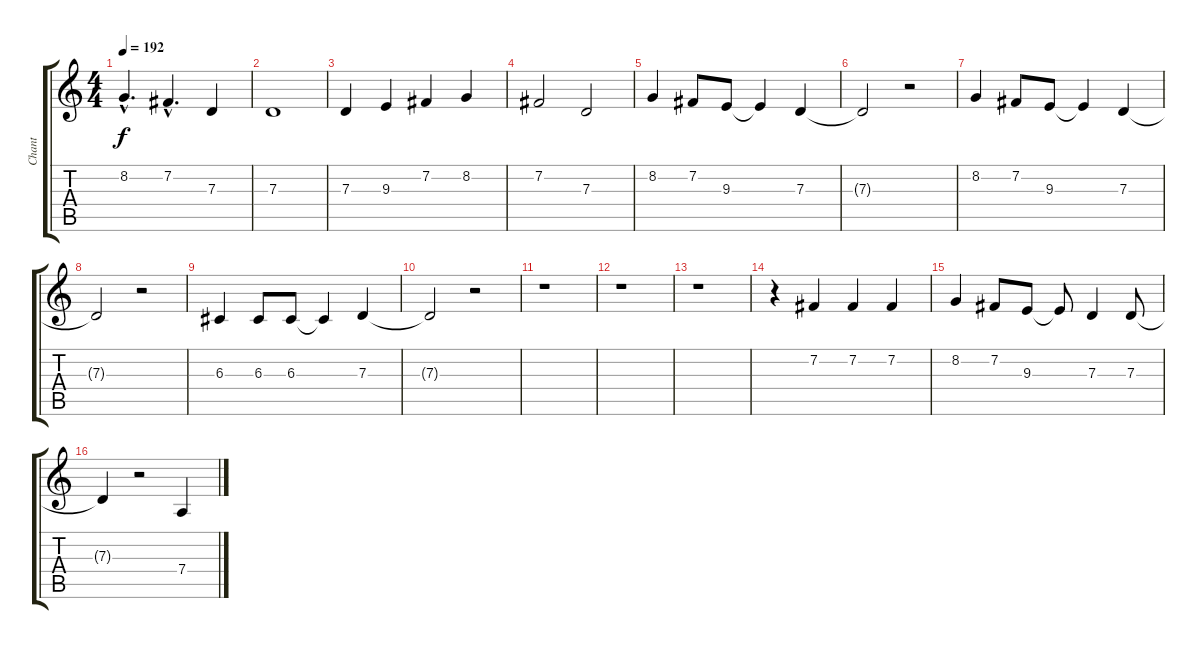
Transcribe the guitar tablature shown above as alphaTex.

\track ("Chant" "Chant") {instrument altosax}
\staff {score tabs}
\tuning (E4 B3 G3 D3 A2 E2) {hide}
\ts (4 4)
\tempo 192
\clef g2
\ks c
8.2{hac}.4{d dy f} 7.2{hac}.4{d} 7.3.4 |
7.3.1 |
7.3.4 9.3.4 7.2.4 8.2.4 |
7.2.2 7.3.2 |
8.2.4 7.2.8 9.3.8 9.3{t}.4 7.3.4 |
7.3{t}.2 r.2 |
8.2.4 7.2.8 9.3.8 9.3{t}.4 7.3.4 |
7.3{t}.2 r.2 |
6.3.4 6.3.8 6.3.8 6.3{t}.4 7.3.4 |
7.3{t}.2 r.2 |
r.1 |
r.1 |
r.1 |
r.4 7.2.4 7.2.4 7.2.4 |
8.2.4 7.2.8 9.3.8 9.3{t}.8 7.3.4 7.3.8 |
7.3{t}.4 r.2 7.4.4
